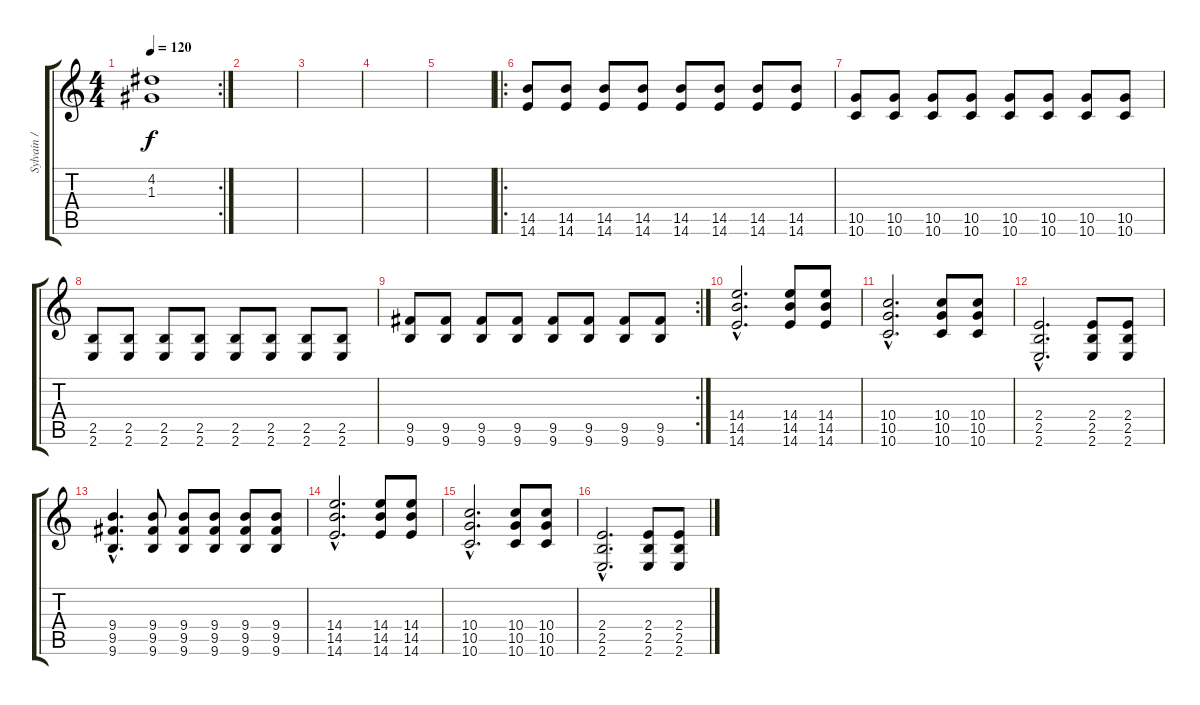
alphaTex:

\track ("Sylvain / guitar" "Sylvain / ") {instrument distortionguitar}
\staff {score tabs}
\tuning (E4 B3 G3 D3 A2 D2) {hide}
\rc 2
\ts (4 4)
\tempo 120
\clef g2
\ks c
(4.2 1.3).1{dy f} |
|
|
|
|
\ro
(14.5 14.6).8 (14.5 14.6).8 (14.5 14.6).8 (14.5 14.6).8 (14.5 14.6).8 (14.5 14.6).8 (14.5 14.6).8 (14.5 14.6).8 |
(10.5 10.6).8 (10.5 10.6).8 (10.5 10.6).8 (10.5 10.6).8 (10.5 10.6).8 (10.5 10.6).8 (10.5 10.6).8 (10.5 10.6).8 |
(2.5 2.6).8 (2.5 2.6).8 (2.5 2.6).8 (2.5 2.6).8 (2.5 2.6).8 (2.5 2.6).8 (2.5 2.6).8 (2.5 2.6).8 |
\rc 2
(9.5 9.6).8 (9.5 9.6).8 (9.5 9.6).8 (9.5 9.6).8 (9.5 9.6).8 (9.5 9.6).8 (9.5 9.6).8 (9.5 9.6).8 |
(14.4{hac} 14.5{hac} 14.6{hac}).2{d} (14.4 14.5 14.6).8 (14.4 14.5 14.6).8 |
(10.4{hac} 10.5{hac} 10.6{hac}).2{d} (10.4 10.5 10.6).8 (10.4 10.5 10.6).8 |
(2.4{hac} 2.5{hac} 2.6{hac}).2{d} (2.4 2.5 2.6).8 (2.4 2.5 2.6).8 |
(9.4{hac} 9.5{hac} 9.6{hac}).4{d} (9.4 9.5 9.6).8 (9.4 9.5 9.6).8 (9.4 9.5 9.6).8 (9.4 9.5 9.6).8 (9.4 9.5 9.6).8 |
(14.4{hac} 14.5{hac} 14.6{hac}).2{d} (14.4 14.5 14.6).8 (14.4 14.5 14.6).8 |
(10.4{hac} 10.5{hac} 10.6{hac}).2{d} (10.4 10.5 10.6).8 (10.4 10.5 10.6).8 |
(2.4{hac} 2.5{hac} 2.6{hac}).2{d} (2.4 2.5 2.6).8 (2.4 2.5 2.6).8
